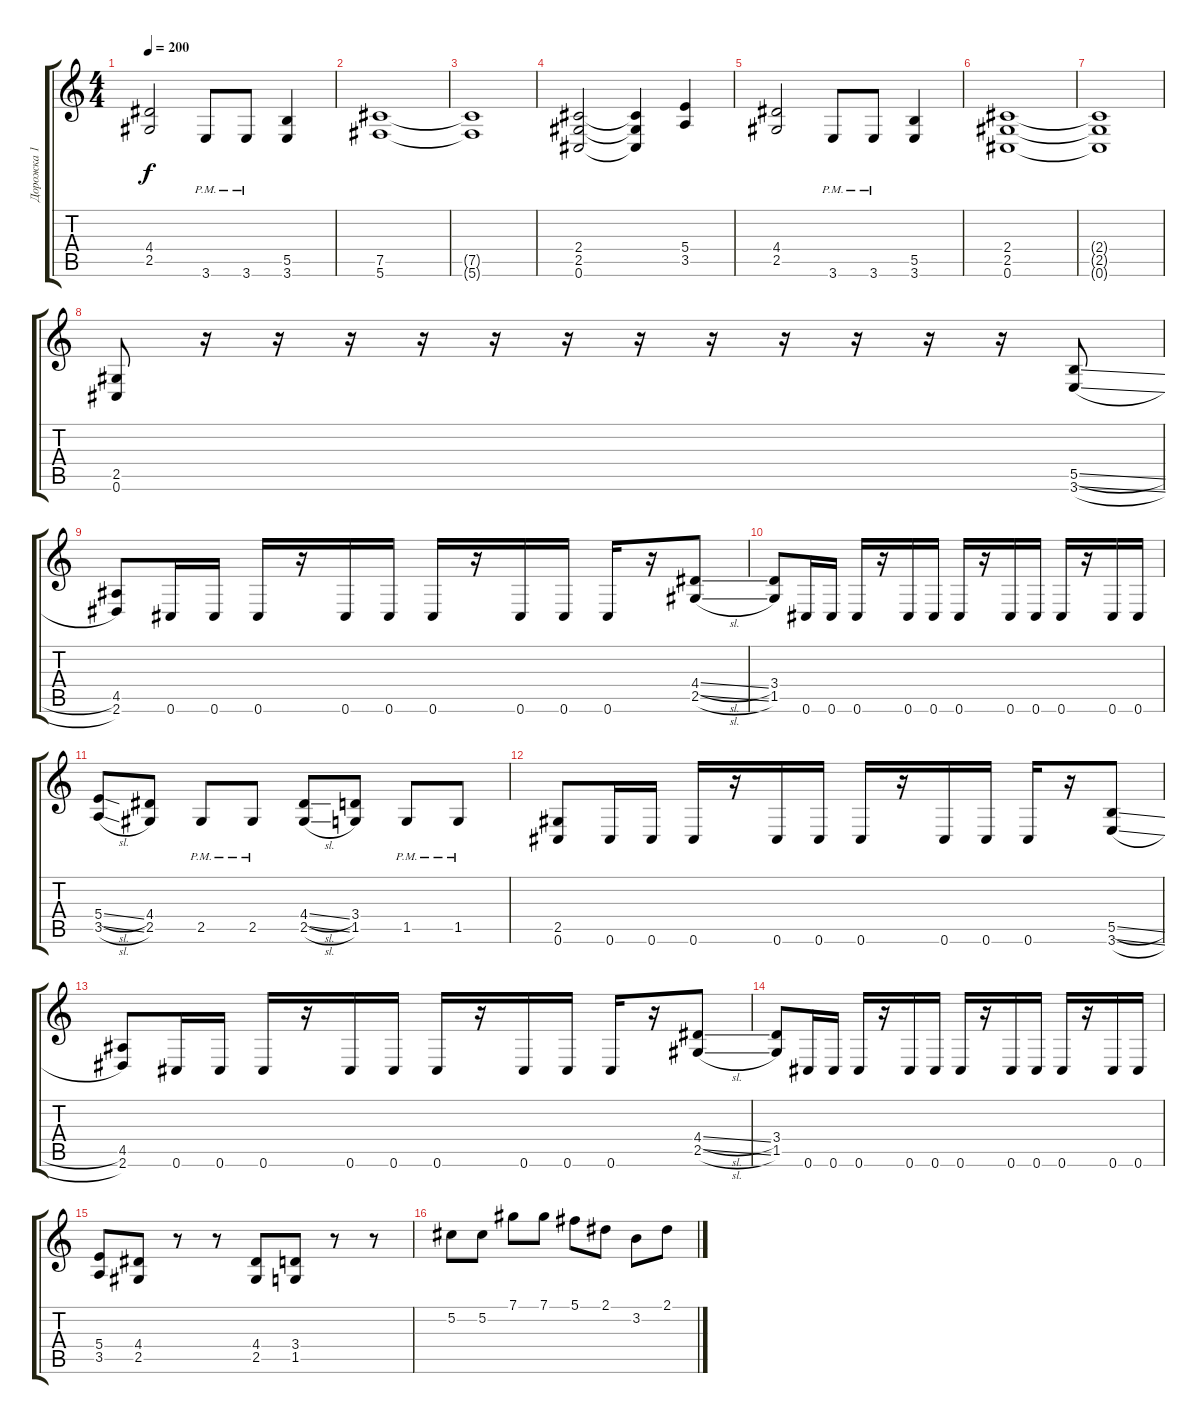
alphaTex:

\track ("Дорожка 1" "Дорожка 1") {instrument distortionguitar}
\staff {score tabs}
\tuning (Db4 Ab3 E3 B2 Gb2 Db2) {hide}
\ts (4 4)
\tempo 200
\clef g2
\ks c
(4.4 2.5).2{dy f} 3.6{pm}.8 3.6{pm}.8 (5.5 3.6).4 |
(7.5 5.6).1 |
(7.5{t} 5.6{t}).1 |
(2.4 2.5 0.6).2 (2.4{t} 2.5{t} 0.6{t}).4 (5.4 3.5).4 |
(4.4 2.5).2 3.6{pm}.8 3.6{pm}.8 (5.5 3.6).4 |
(2.4 2.5 0.6).1 |
(2.4{t} 2.5{t} 0.6{t}).1 |
(2.5 0.6).8 r.16 r.16 r.16 r.16 r.16 r.16 r.16 r.16 r.16 r.16 r.16 r.16 (5.5{sl} 3.6{sl}).8 |
(4.5 2.6).8 0.6.16 0.6.16 0.6.16 r.16 0.6.16 0.6.16 0.6.16 r.16 0.6.16 0.6.16 0.6.16 r.16 (4.4{sl} 2.5{sl}).8 |
(3.4 1.5).8 0.6.16 0.6.16 0.6.16 r.16 0.6.16 0.6.16 0.6.16 r.16 0.6.16 0.6.16 0.6.16 r.16 0.6.16 0.6.16 |
(5.4{sl} 3.5{sl}).8 (4.4 2.5).8 2.5{pm}.8 2.5{pm}.8 (4.4{sl} 2.5{sl}).8 (3.4 1.5).8 1.5{pm}.8 1.5{pm}.8 |
(2.5 0.6).8 0.6.16 0.6.16 0.6.16 r.16 0.6.16 0.6.16 0.6.16 r.16 0.6.16 0.6.16 0.6.16 r.16 (5.5{sl} 3.6{sl}).8 |
(4.5 2.6).8 0.6.16 0.6.16 0.6.16 r.16 0.6.16 0.6.16 0.6.16 r.16 0.6.16 0.6.16 0.6.16 r.16 (4.4{sl} 2.5{sl}).8 |
(3.4 1.5).8 0.6.16 0.6.16 0.6.16 r.16 0.6.16 0.6.16 0.6.16 r.16 0.6.16 0.6.16 0.6.16 r.16 0.6.16 0.6.16 |
(5.4 3.5).8 (4.4 2.5).8 r.8 r.8 (4.4 2.5).8 (3.4 1.5).8 r.8 r.8 |
5.2.8 5.2.8 7.1.8 7.1.8 5.1.8 2.1.8 3.2.8 2.1.8
